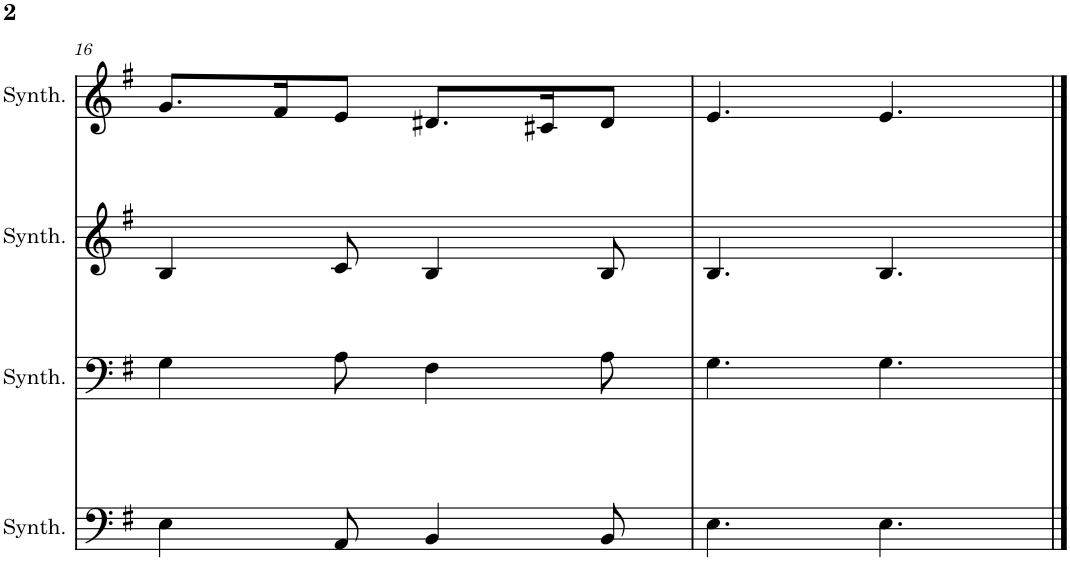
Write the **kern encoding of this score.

**kern	**kern	**kern	**kern
*part4	*part3	*part2	*part1
*staff4	*staff3	*staff2	*staff1
*I"Saw Synthesizer	*I"Saw Synthesizer	*I"Saw Synthesizer	*I"Saw Synthesizer
*I'Synth.	*I'Synth.	*I'Synth.	*I'Synth.
!!LO:PB:g=z
*clefF4	*clefF4	*clefG2	*clefG2
*k[f#]	*k[f#]	*k[f#]	*k[f#]
*M6/8	*M6/8	*M6/8	*M6/8
=16	=16	=16	=16
4E\	4G\	4B/	8.g/L
.	.	.	16f#/K
8AA/	8A\	8c/	8e/J
4BB/	4F#\	4B/	8.d#X/L
.	.	.	16c#X/K
8BB/	8A\	8B/	8d#/J
=17	=17	=17	=17
4.E\	4.G\	4.B/	4.e/
4.E\	4.G\	4.B/	4.e/
==	==	==	==
*-	*-	*-	*-
